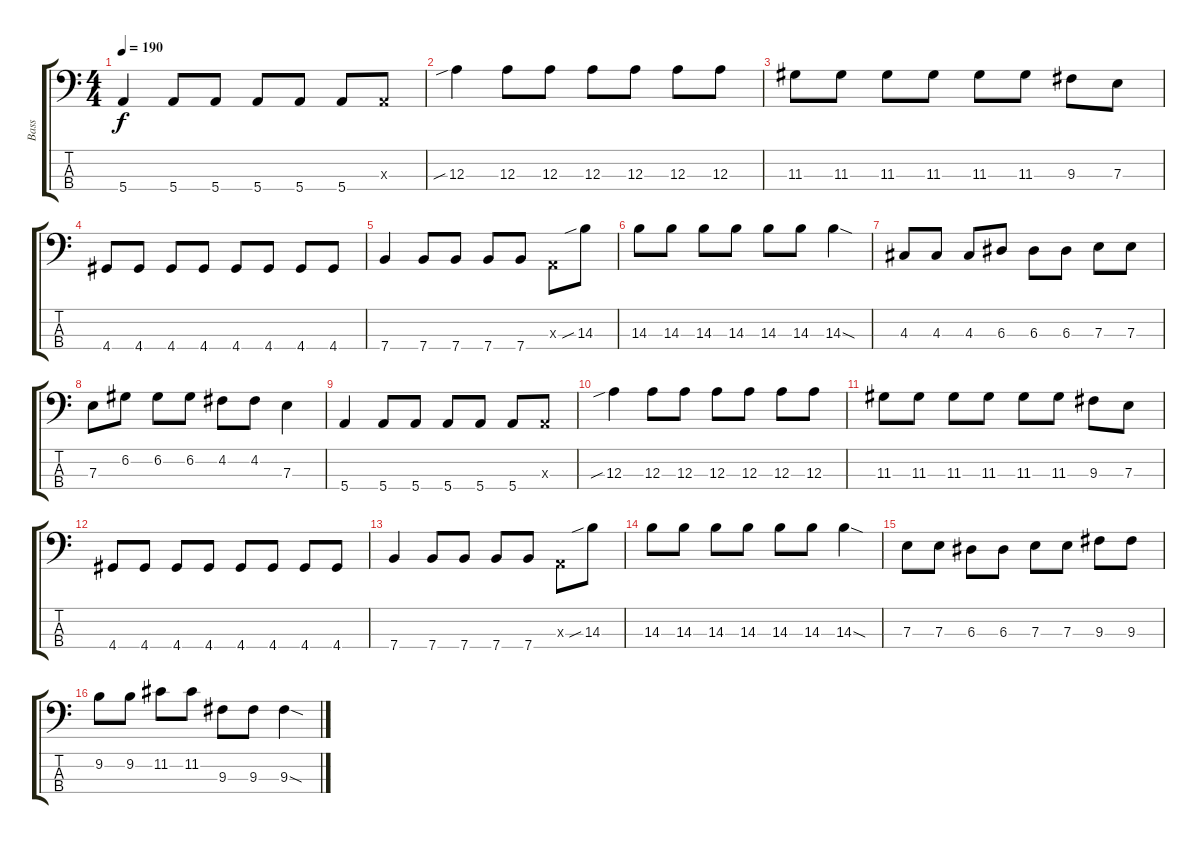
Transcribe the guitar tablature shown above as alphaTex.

\track ("Bass" "Bass") {instrument electricbasspick}
\staff {score tabs}
\tuning (G2 D2 A1 E1) {hide}
\ts (4 4)
\tempo 190
\clef f4
\ks c
5.4.4{dy f} 5.4.8 5.4.8 5.4.8 5.4.8 5.4.8 0.3{x}.8 |
12.3{sib}.4 12.3.8 12.3.8 12.3.8 12.3.8 12.3.8 12.3.8 |
11.3.8 11.3.8 11.3.8 11.3.8 11.3.8 11.3.8 9.3.8 7.3.8 |
4.4.8 4.4.8 4.4.8 4.4.8 4.4.8 4.4.8 4.4.8 4.4.8 |
7.4.4 7.4.8 7.4.8 7.4.8 7.4.8 0.3{x}.8 14.3{sib}.8 |
14.3.8 14.3.8 14.3.8 14.3.8 14.3.8 14.3.8 14.3{sod}.4 |
4.3.8 4.3.8 4.3.8 6.3.8 6.3.8 6.3.8 7.3.8 7.3.8 |
7.3.8 6.2.8 6.2.8 6.2.8 4.2.8 4.2.8 7.3.4 |
5.4.4 5.4.8 5.4.8 5.4.8 5.4.8 5.4.8 0.3{x}.8 |
12.3{sib}.4 12.3.8 12.3.8 12.3.8 12.3.8 12.3.8 12.3.8 |
11.3.8 11.3.8 11.3.8 11.3.8 11.3.8 11.3.8 9.3.8 7.3.8 |
4.4.8 4.4.8 4.4.8 4.4.8 4.4.8 4.4.8 4.4.8 4.4.8 |
7.4.4 7.4.8 7.4.8 7.4.8 7.4.8 0.3{x}.8 14.3{sib}.8 |
14.3.8 14.3.8 14.3.8 14.3.8 14.3.8 14.3.8 14.3{sod}.4 |
7.3.8 7.3.8 6.3.8 6.3.8 7.3.8 7.3.8 9.3.8 9.3.8 |
9.2.8 9.2.8 11.2.8 11.2.8 9.3.8 9.3.8 9.3{sod}.4
